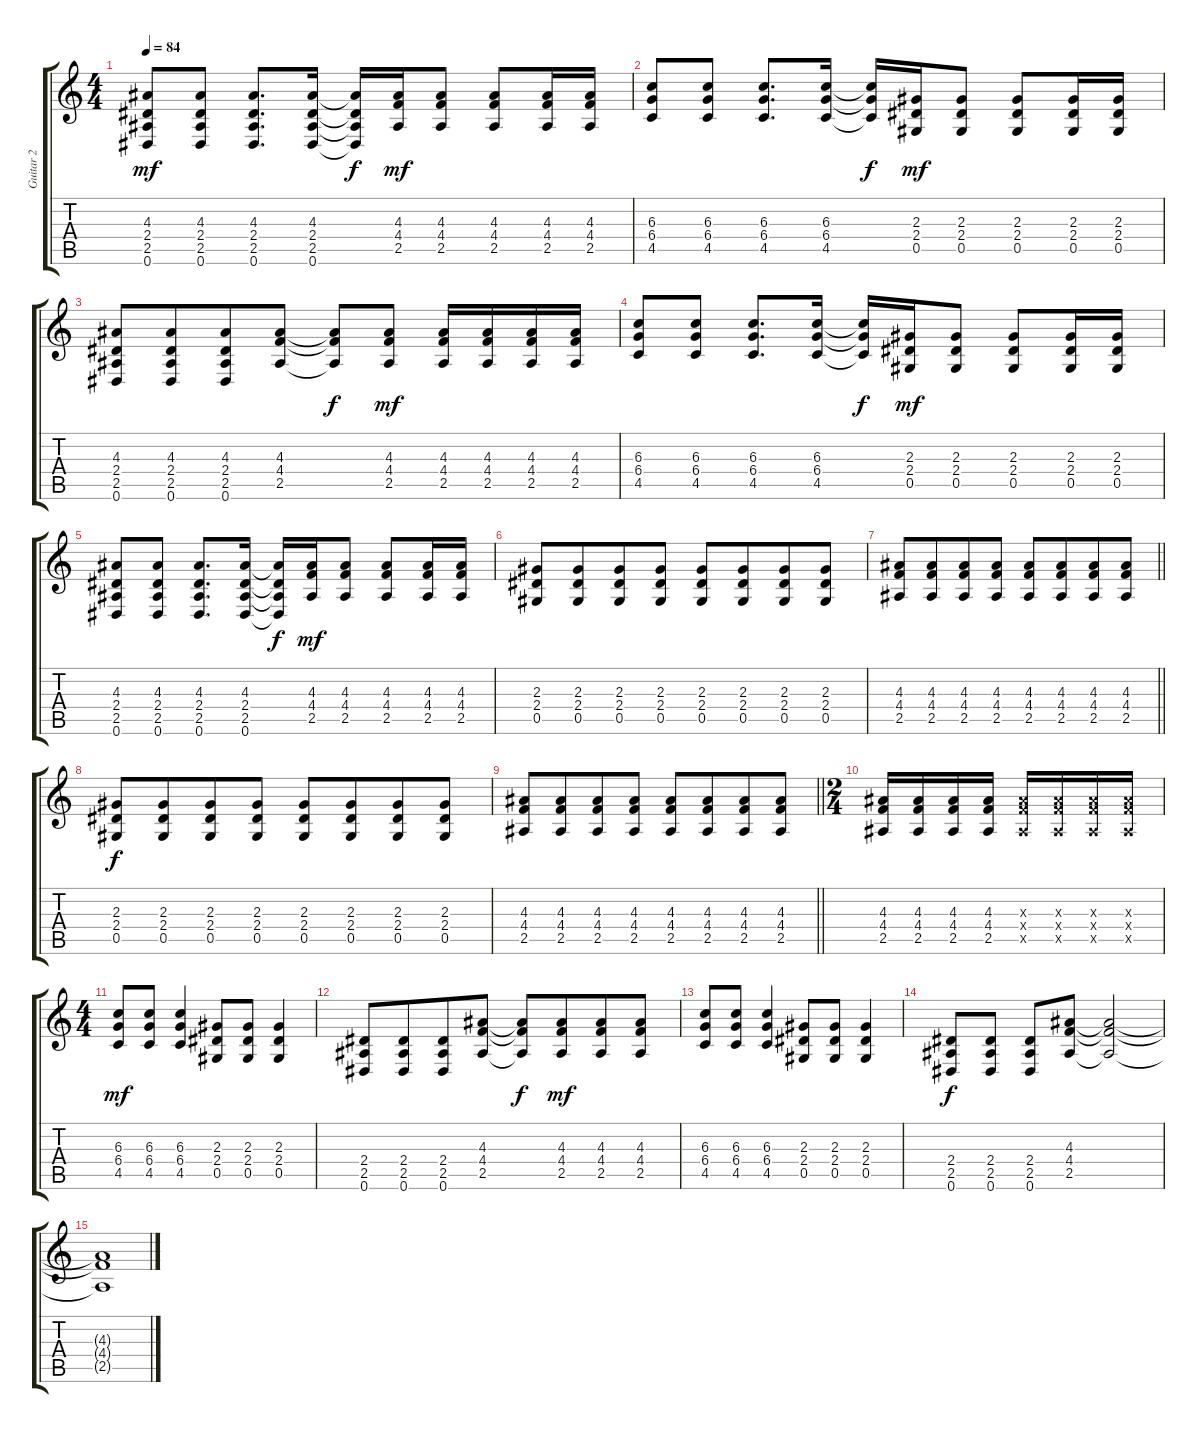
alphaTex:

\track ("Guitar 2" "Guitar 2") {instrument overdrivenguitar}
\staff {score tabs}
\tuning (Eb4 Bb3 Gb3 Db3 Ab2 Eb2) {hide}
\ts (4 4)
\tempo 84
\clef g2
\ks c
(4.3 2.4 2.5 0.6).8{dy mf} (4.3 2.4 2.5 0.6).8 (4.3 2.4 2.5 0.6).8{d} (4.3 2.4 2.5 0.6).16 (4.3{t} 2.4{t} 2.5{t} 0.6{t}).16{dy f} (4.3 4.4 2.5).16{dy mf} (4.3 4.4 2.5).8 (4.3 4.4 2.5).8 (4.3 4.4 2.5).16 (4.3 4.4 2.5).16 |
(6.3 6.4 4.5).8 (6.3 6.4 4.5).8 (6.3 6.4 4.5).8{d} (6.3 6.4 4.5).16 (6.3{t} 6.4{t} 4.5{t}).16{dy f} (2.3 2.4 0.5).16{dy mf} (2.3 2.4 0.5).8 (2.3 2.4 0.5).8 (2.3 2.4 0.5).16 (2.3 2.4 0.5).16 |
(4.3 2.4 2.5 0.6).8 (4.3 2.4 2.5 0.6).8{beam merge} (4.3 2.4 2.5 0.6).8 (4.3 4.4 2.5).8 (4.3{t} 4.4{t} 2.5{t}).8{dy f} (4.3 4.4 2.5).8{dy mf} (4.3 4.4 2.5).16 (4.3 4.4 2.5).16 (4.3 4.4 2.5).16 (4.3 4.4 2.5).16 |
(6.3 6.4 4.5).8 (6.3 6.4 4.5).8 (6.3 6.4 4.5).8{d} (6.3 6.4 4.5).16 (6.3{t} 6.4{t} 4.5{t}).16{dy f} (2.3 2.4 0.5).16{dy mf} (2.3 2.4 0.5).8 (2.3 2.4 0.5).8 (2.3 2.4 0.5).16 (2.3 2.4 0.5).16 |
(4.3 2.4 2.5 0.6).8 (4.3 2.4 2.5 0.6).8 (4.3 2.4 2.5 0.6).8{d} (4.3 2.4 2.5 0.6).16 (4.3{t} 2.4{t} 2.5{t} 0.6{t}).16{dy f} (4.3 4.4 2.5).16{dy mf} (4.3 4.4 2.5).8 (4.3 4.4 2.5).8 (4.3 4.4 2.5).16 (4.3 4.4 2.5).16 |
(2.3 2.4 0.5).8 (2.3 2.4 0.5).8{beam merge} (2.3 2.4 0.5).8 (2.3 2.4 0.5).8 (2.3 2.4 0.5).8 (2.3 2.4 0.5).8{beam merge} (2.3 2.4 0.5).8 (2.3 2.4 0.5).8 |
\barLineRight lightlight
(4.3 4.4 2.5).8 (4.3 4.4 2.5).8{beam merge} (4.3 4.4 2.5).8 (4.3 4.4 2.5).8 (4.3 4.4 2.5).8 (4.3 4.4 2.5).8{beam merge} (4.3 4.4 2.5).8 (4.3 4.4 2.5).8 |
(2.3 2.4 0.5).8{dy f} (2.3 2.4 0.5).8{beam merge} (2.3 2.4 0.5).8 (2.3 2.4 0.5).8 (2.3 2.4 0.5).8 (2.3 2.4 0.5).8{beam merge} (2.3 2.4 0.5).8 (2.3 2.4 0.5).8 |
\barLineRight lightlight
(4.3 4.4 2.5).8 (4.3 4.4 2.5).8{beam merge} (4.3 4.4 2.5).8 (4.3 4.4 2.5).8 (4.3 4.4 2.5).8 (4.3 4.4 2.5).8{beam merge} (4.3 4.4 2.5).8 (4.3 4.4 2.5).8 |
\ts (2 4)
(4.3 4.4 2.5).16{txt ""} (4.3 4.4 2.5).16 (4.3 4.4 2.5).16 (4.3 4.4 2.5).16 (4.3{x} 4.4{x} 2.5{x}).16 (4.3{x} 4.4{x} 2.5{x}).16 (4.3{x} 4.4{x} 2.5{x}).16 (4.3{x} 4.4{x} 2.5{x}).16 |
\ts (4 4)
(6.3 6.4 4.5).8{dy mf} (6.3 6.4 4.5).8 (6.3 6.4 4.5).4 (2.3 2.4 0.5).8 (2.3 2.4 0.5).8 (2.3 2.4 0.5).4 |
(2.4 2.5 0.6).8 (2.4 2.5 0.6).8{beam merge} (2.4 2.5 0.6).8 (4.3 4.4 2.5).8 (4.3{t} 4.4{t} 2.5{t}).8{dy f} (4.3 4.4 2.5).8{dy mf beam merge} (4.3 4.4 2.5).8 (4.3 4.4 2.5).8 |
(6.3 6.4 4.5).8 (6.3 6.4 4.5).8 (6.3 6.4 4.5).4 (2.3 2.4 0.5).8 (2.3 2.4 0.5).8 (2.3 2.4 0.5).4 |
(2.4 2.5 0.6).8{dy f} (2.4 2.5 0.6).8 (2.4 2.5 0.6).8 (4.3 4.4 2.5).8 (4.3{t} 4.4{t} 2.5{t}).2 |
(4.3{t} 4.4{t} 2.5{t}).1
